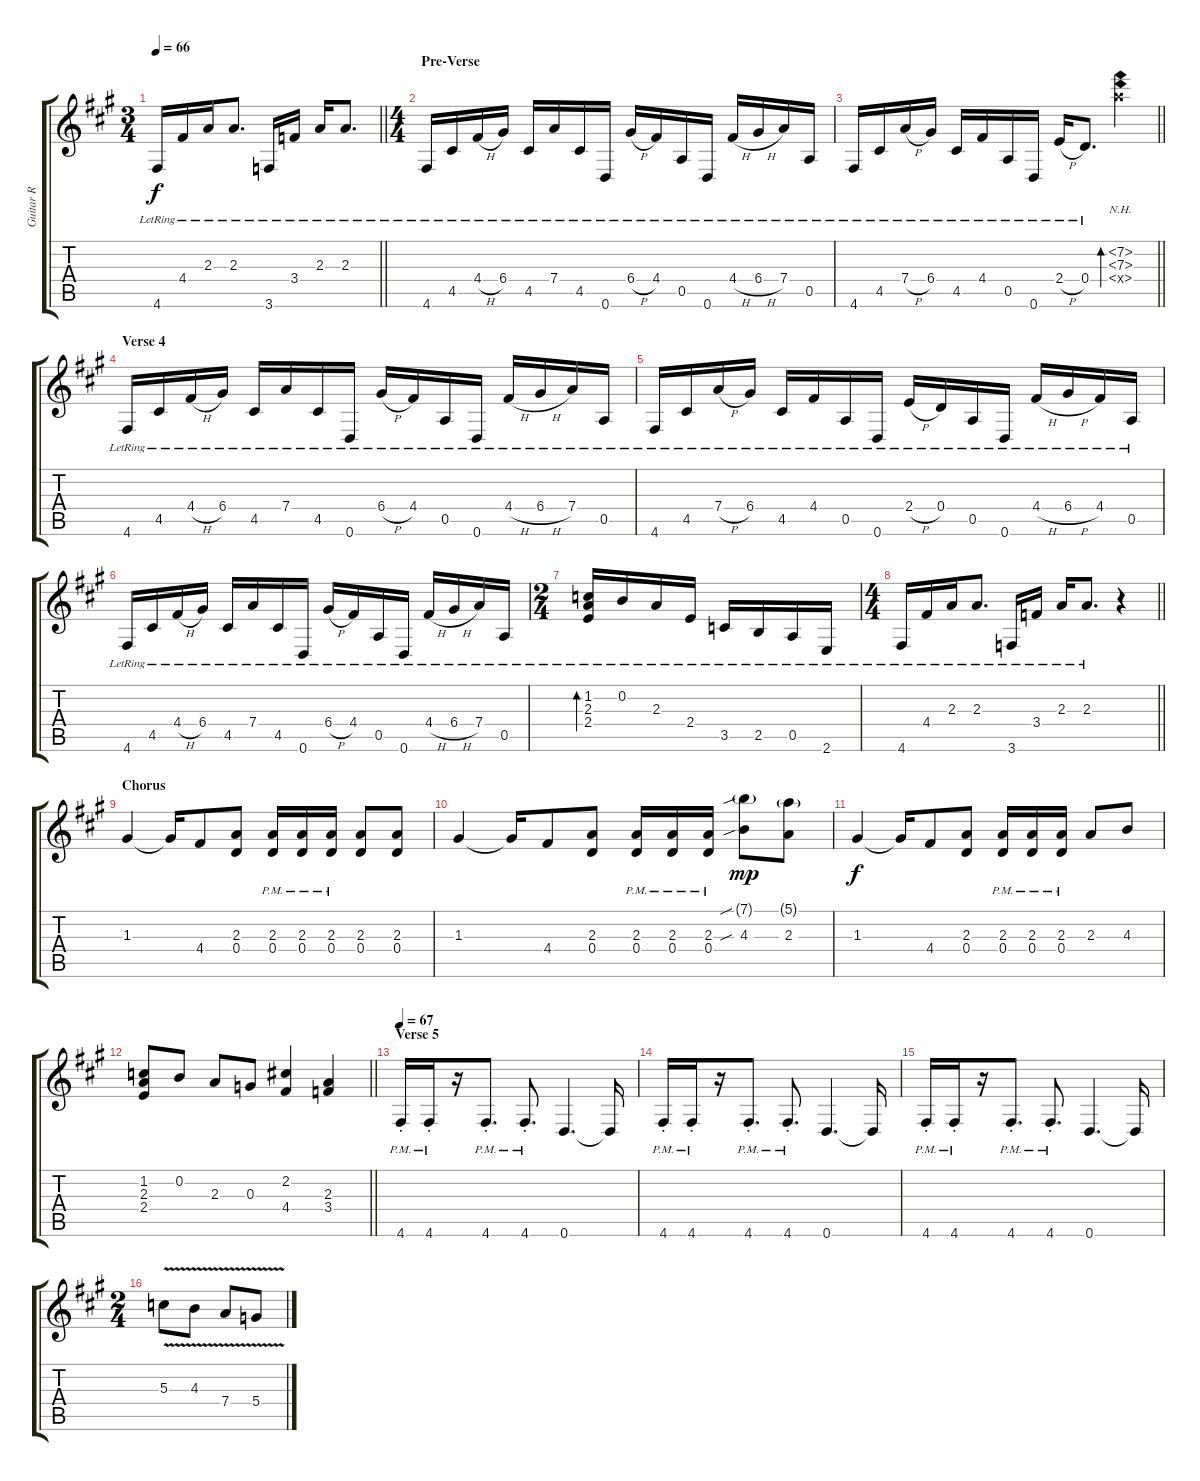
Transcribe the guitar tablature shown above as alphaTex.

\track ("Guitar R" "Guitar R") {instrument distortionguitar}
\staff {score tabs}
\tuning (E4 B3 G3 D3 A2 D2) {hide}
\ts (3 4)
\tempo 66
\clef g2
\barLineRight lightlight
\ks a
4.6{lr}.16{dy f} 4.4{lr}.16 2.3{lr}.16 2.3{lr}.8{d} 3.6{lr}.16 3.4{lr}.16 2.3{lr}.16 2.3{lr}.8{d} |
\ts (4 4)
\section ("" "Pre-Verse")
4.6{lr}.16 4.5{lr}.16 4.4{h lr}.16 6.4{lr}.16 4.5{lr}.16 7.4{lr}.16 4.5{lr}.16 0.6{lr}.16 6.4{h lr}.16 4.4{lr}.16 0.5{lr}.16 0.6{lr}.16 4.4{h lr}.16 6.4{h lr}.16 7.4{lr}.16 0.5{lr}.16 |
\barLineRight lightlight
4.6{lr}.16 4.5{lr}.16 7.4{h lr}.16 6.4{lr}.16 4.5{lr}.16 4.4{lr}.16 0.5{lr}.16 0.6{lr}.16 2.4{h lr}.16 0.4{lr}.8{d} (7.2{nh} 7.3{nh} 7.4{nh x}).4{bd 240} |
\section ("" "Verse 4")
4.6{lr}.16 4.5{lr}.16 4.4{h lr}.16 6.4{lr}.16 4.5{lr}.16 7.4{lr}.16 4.5{lr}.16 0.6{lr}.16 6.4{h lr}.16 4.4{lr}.16 0.5{lr}.16 0.6{lr}.16 4.4{h lr}.16 6.4{h lr}.16 7.4{lr}.16 0.5{lr}.16 |
4.6{lr}.16 4.5{lr}.16 7.4{h lr}.16 6.4{lr}.16 4.5{lr}.16 4.4{lr}.16 0.5{lr}.16 0.6{lr}.16 2.4{h lr}.16 0.4{lr}.16 0.5{lr}.16 0.6{lr}.16 4.4{h lr}.16 6.4{h lr}.16 4.4{lr}.16 0.5{lr}.16 |
4.6{lr}.16 4.5{lr}.16 4.4{h lr}.16 6.4{lr}.16 4.5{lr}.16 7.4{lr}.16 4.5{lr}.16 0.6{lr}.16 6.4{h lr}.16 4.4{lr}.16 0.5{lr}.16 0.6{lr}.16 4.4{h lr}.16 6.4{h lr}.16 7.4{lr}.16 0.5{lr}.16 |
\ts (2 4)
(1.2{lr} 2.3{lr} 2.4{lr}).16{bd 30} 0.2{lr}.16 2.3{lr}.16 2.4{lr}.16 3.5{lr}.16 2.5{lr}.16 0.5{lr}.16 2.6{lr}.16 |
\ts (4 4)
\barLineRight lightlight
4.6{lr}.16 4.4{lr}.16 2.3{lr}.16 2.3{lr}.8{d} 3.6{lr}.16 3.4{lr}.16 2.3{lr}.16 2.3{lr}.8{d} r.4 |
\section ("" "Chorus")
1.3.4{instrument distortionguitar} 1.3{t}.16 4.4.8 (2.3 0.4).8 (2.3{pm} 0.4{pm}).16 (2.3{pm} 0.4{pm}).16 (2.3{pm} 0.4{pm}).16 (2.3 0.4).8 (2.3 0.4).8 |
1.3.4 1.3{t}.16 4.4.8 (2.3 0.4).8 (2.3{pm} 0.4{pm}).16 (2.3{pm} 0.4{pm}).16 (2.3{pm} 0.4{pm}).16 (7.1{sib g} 4.3{sib}).8{dy mp} (5.1{g} 2.3).8 |
1.3.4{dy f} 1.3{t}.16 4.4.8 (2.3 0.4).8 (2.3{pm} 0.4{pm}).16 (2.3{pm} 0.4{pm}).16 (2.3{pm} 0.4{pm}).16 2.3.8 4.3.8 |
\barLineRight lightlight
(1.2 2.3 2.4).8 0.2.8 2.3.8 0.3.8 (2.2 4.4).4 (2.3 3.4).4 |
\section ("" "Verse 5")
\tempo 67
4.6{pm st}.16 4.6{pm st}.16 r.16 4.6{pm st}.8{d} 4.6{pm st}.8{d} 0.6.4{d} 0.6{t}.16 |
4.6{pm st}.16 4.6{pm st}.16 r.16 4.6{pm st}.8{d} 4.6{pm st}.8{d} 0.6.4{d} 0.6{t}.16 |
4.6{pm st}.16 4.6{pm st}.16 r.16 4.6{pm st}.8{d} 4.6{pm st}.8{d} 0.6.4{d} 0.6{t}.16 |
\ts (2 4)
5.3{v}.8 4.3{v}.8 7.4{v}.8 5.4{v}.8
